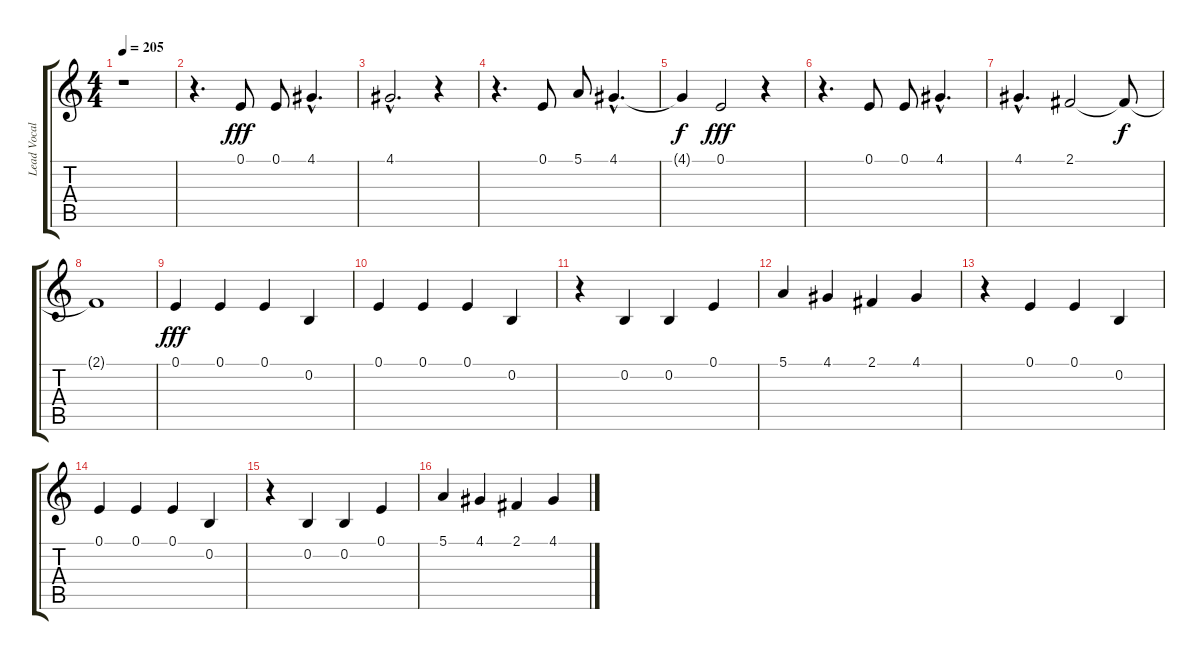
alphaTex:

\track ("Lead Vocals" "Lead Vocal") {instrument oboe}
\staff {score tabs}
\tuning (E4 B3 G3 D3 A2 E2) {hide}
\ts (4 4)
\tempo 205
\clef g2
\ks c
r.1{dy f} |
r.4{d} 0.1.8{dy fff} 0.1.8 4.1{hac}.4{d} |
4.1{hac}.2{d} r.4 |
r.4{d} 0.1.8 5.1.8 4.1{hac}.4{d} |
4.1{t}.4{dy f} 0.1.2{dy fff} r.4 |
r.4{d} 0.1.8 0.1.8 4.1{hac}.4{d} |
4.1{hac}.4{d} 2.1.2 2.1{t}.8{dy f} |
2.1{t}.1 |
0.1.4{dy fff} 0.1.4 0.1.4 0.2.4 |
0.1.4 0.1.4 0.1.4 0.2.4 |
r.4 0.2.4 0.2.4 0.1.4 |
5.1.4 4.1.4 2.1.4 4.1.4 |
r.4 0.1.4 0.1.4 0.2.4 |
0.1.4 0.1.4 0.1.4 0.2.4 |
r.4 0.2.4 0.2.4 0.1.4 |
5.1.4 4.1.4 2.1.4 4.1.4
